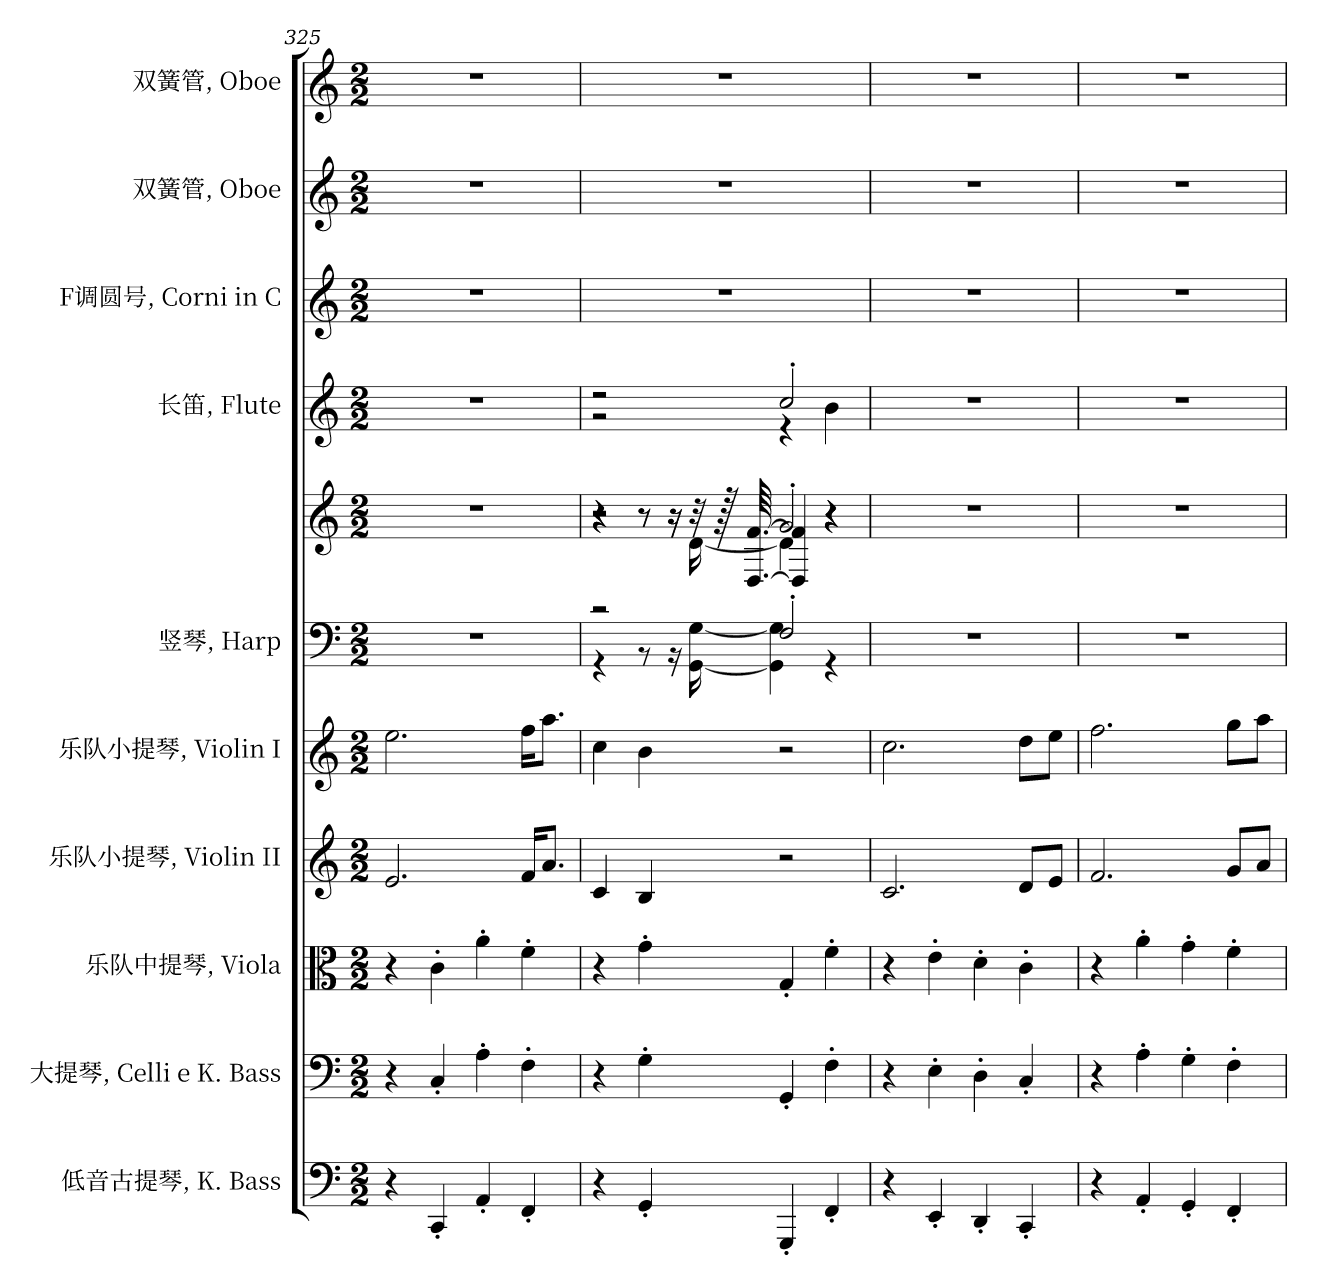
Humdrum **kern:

**kern	**kern	**kern	**kern	**kern	**kern	**kern	**kern	**kern	**kern	**kern
*part10	*part9	*part8	*part7	*part6	*part5	*part5	*part4	*part3	*part2	*part1
*staff11	*staff10	*staff9	*staff8	*staff7	*staff6	*staff5	*staff4	*staff3	*staff2	*staff1
*I"低音古提琴, K. Bass	*I"大提琴, Celli e K. Bass	*I"乐队中提琴, Viola	*I"乐队小提琴, Violin II	*I"乐队小提琴, Violin I	*I"竖琴, Harp	*	*I"长笛, Flute	*I"F调圆号, Corni in C	*I"双簧管, Oboe	*I"双簧管, Oboe
*	*	*	*	*	*I'Hrp.	*	*I'Fl.	*	*I'Ob.	*I'Ob.
*clefF4	*clefF4	*clefC3	*clefG2	*clefG2	*clefF4	*clefG2	*clefG2	*clefG2	*clefG2	*clefG2
*	*	*	*	*	*	*	*	*ITrd4c7	*	*
*k[]	*k[]	*k[]	*k[]	*k[]	*k[]	*k[]	*k[]	*k[b-]	*k[]	*k[]
*M2/2	*M2/2	*M2/2	*M2/2	*M2/2	*M2/2	*M2/2	*M2/2	*M2/2	*M2/2	*M2/2
=325	=325	=325	=325	=325	=325	=325	=325	=325	=325	=325
4r	4r	4r	2.e/	2.ee\	1r	1r	1r	1r	1r	1r
4CC'/	4C'/	4c'\	.	.	.	.	.	.	.	.
4AA'/	4A'\	4a'\	.	.	.	.	.	.	.	.
4FF'/	4F'\	4f'\	16f/KL	16ff\KL	.	.	.	.	.	.
.	.	.	8.a/J	8.aa\J	.	.	.	.	.	.
=326	=326	=326	=326	=326	=326	=326	=326	=326	=326	=326
*	*	*	*	*	*^	*^	*^	*	*	*
*	*	*	*	*	*	*	*	*^	*	*	*	*	*
4r	4r	4r	4c/	4cc\	2r	4r	2r	4r	4r	2r	2r	1r	1r	1r
4GG'/	4G'\	4g'\	4B/	4b\	.	8r	.	8r	8r	.	.	.	.	.
.	.	.	.	.	.	16r	.	16r	16r	.	.	.	.	.
.	.	.	.	.	.	[16GG\ [16G\	.	[16d\	32r	.	.	.	.	.
.	.	.	.	.	.	.	.	.	128r	.	.	.	.	.
.	.	.	.	.	.	.	.	.	[64.D/ [64.f/	.	.	.	.	.
4GGG'/	4GG'/	4G'/	2r	2r	2F'/	4GG\] 4G\]	2g'/	4d\]	4D/] 4f/]	2cc'/	4r	.	.	.
4FF'/	4F'\	4f'\	.	.	.	4r	.	4r	4r	.	4b\	.	.	.
*	*	*	*	*	*v	*v	*	*	*	*v	*v	*	*	*
*	*	*	*	*	*	*v	*v	*v	*	*	*	*
=327	=327	=327	=327	=327	=327	=327	=327	=327	=327	=327
4r	4r	4r	2.c/	2.cc\	1r	1r	1r	1r	1r	1r
4EE'/	4E'\	4e'\	.	.	.	.	.	.	.	.
4DD'/	4D'\	4d'\	.	.	.	.	.	.	.	.
4CC'/	4C'/	4c'\	8d/L	8dd\L	.	.	.	.	.	.
.	.	.	8e/J	8ee\J	.	.	.	.	.	.
!!LO:PB:g=z
=328	=328	=328	=328	=328	=328	=328	=328	=328	=328	=328
4r	4r	4r	2.f/	2.ff\	1r	1r	1r	1r	1r	1r
4AA'/	4A'\	4a'\	.	.	.	.	.	.	.	.
4GG'/	4G'\	4g'\	.	.	.	.	.	.	.	.
4FF'/	4F'\	4f'\	8g/L	8gg\L	.	.	.	.	.	.
.	.	.	8a/J	8aa\J	.	.	.	.	.	.
=	=	=	=	=	=	=	=	=	=	=
*-	*-	*-	*-	*-	*-	*-	*-	*-	*-	*-
